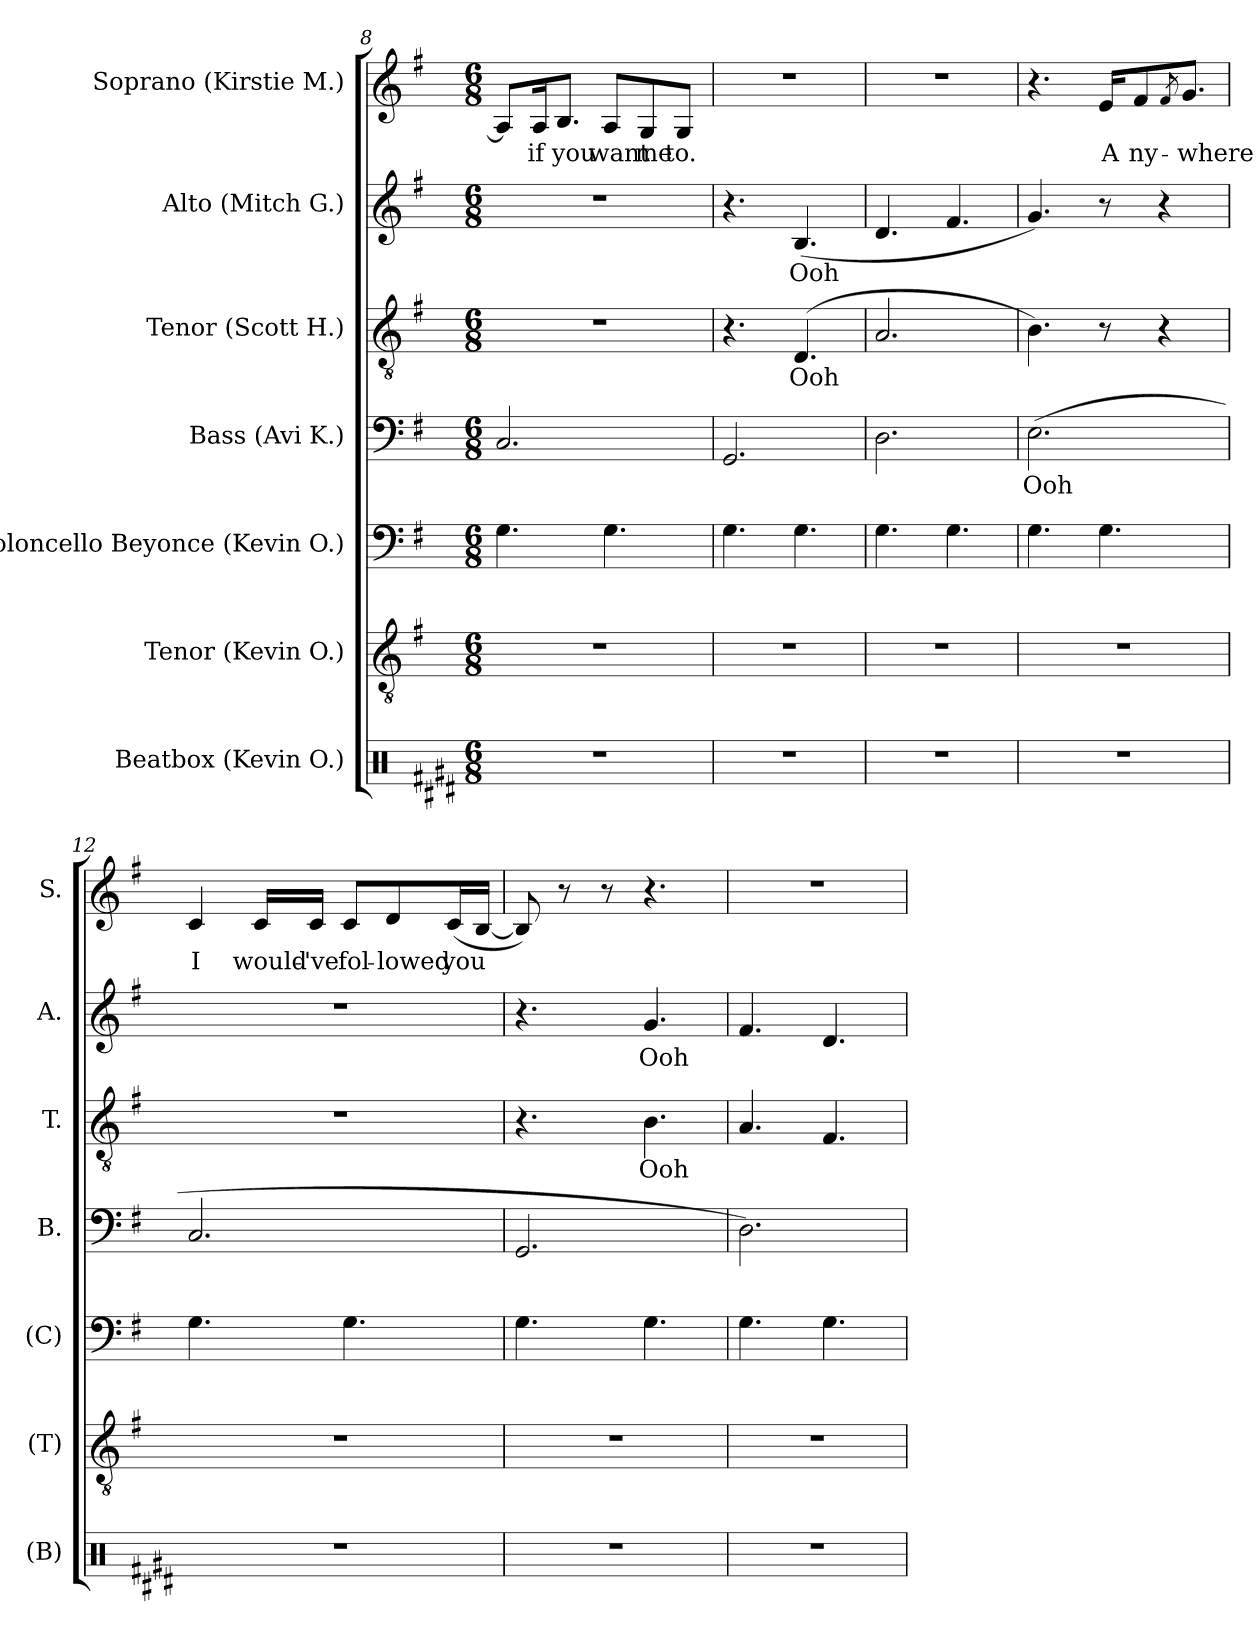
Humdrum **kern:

**kern	**kern	**kern	**kern	**text	**kern	**text	**kern	**text	**kern	**text
*part7	*part6	*part5	*part4	*part4	*part3	*part3	*part2	*part2	*part1	*part1
*staff7	*staff6	*staff5	*staff4	*staff4	*staff3	*staff3	*staff2	*staff2	*staff1	*staff1
*I"Beatbox (Kevin O.)	*I"Tenor (Kevin O.)	*I"Violoncello Beyonce (Kevin O.)	*I"Bass (Avi K.)	*	*I"Tenor (Scott H.)	*	*I"Alto (Mitch G.)	*	*I"Soprano (Kirstie M.)	*
*I'(B)	*I'(T)	*I'(C)	*I'B.	*	*I'T.	*	*I'A.	*	*I'S.	*
*clefX	*clefGv2	*clefF4	*clefF4	*	*clefGv2	*	*clefG2	*	*clefG2	*
*k[f#c#g#d#]	*k[f#]	*k[f#]	*k[f#]	*	*k[f#]	*	*k[f#]	*	*k[f#]	*
*M6/8	*M6/8	*M6/8	*M6/8	*	*M6/8	*	*M6/8	*	*M6/8	*
=8	=8	=8	=8	=8	=8	=8	=8	=8	=8	=8
2.r	2.r	4.G\	2.C/	.	2.r	.	2.r	.	8A/L]	.
.	.	.	.	.	.	.	.	.	16A/K	if
.	.	.	.	.	.	.	.	.	8.B/J	you
.	.	4.G\	.	.	.	.	.	.	8A/L	want
.	.	.	.	.	.	.	.	.	8G/	me
.	.	.	.	.	.	.	.	.	8G/J	to.
=9	=9	=9	=9	=9	=9	=9	=9	=9	=9	=9
2.r	2.r	4.G\	2.GG/	.	4.r	.	4.r	.	2.r	.
.	.	4.G\	.	.	(4.D/	Ooh	(4.B/	Ooh	.	.
=10	=10	=10	=10	=10	=10	=10	=10	=10	=10	=10
2.r	2.r	4.G\	2.D\	.	2.A/	.	4.d/	.	2.r	.
.	.	4.G\	.	.	.	.	4.f#/	.	.	.
!!LO:PB:g=z
=11	=11	=11	=11	=11	=11	=11	=11	=11	=11	=11
2.r	2.r	4.G\	(2.E\	Ooh	4.B\)	.	4.g/)	.	4.r	.
.	.	4.G\	.	.	8r	.	8r	.	16e/KL	A-
.	.	.	.	.	.	.	.	.	8f#/	-ny-
.	.	.	.	.	4r	.	4r	.	.	.
.	.	.	.	.	.	.	.	.	8qf#/	.
.	.	.	.	.	.	.	.	.	8.g/J	-where
=12	=12	=12	=12	=12	=12	=12	=12	=12	=12	=12
2.r	2.r	4.G\	2.C/	.	2.r	.	2.r	.	4c/	I
.	.	.	.	.	.	.	.	.	16c/LL	would-
.	.	.	.	.	.	.	.	.	16c/JJ	-'ve
.	.	4.G\	.	.	.	.	.	.	8c/L	fol-
.	.	.	.	.	.	.	.	.	8d/	-lowed
.	.	.	.	.	.	.	.	.	(16c/L	you
.	.	.	.	.	.	.	.	.	[16B/JJ	.
=13	=13	=13	=13	=13	=13	=13	=13	=13	=13	=13
2.r	2.r	4.G\	2.GG/	.	4.r	.	4.r	.	8B/])	.
.	.	.	.	.	.	.	.	.	8r	.
.	.	.	.	.	.	.	.	.	8r	.
.	.	4.G\	.	.	4.B\	Ooh	4.g/	Ooh	4.r	.
=14	=14	=14	=14	=14	=14	=14	=14	=14	=14	=14
2.r	2.r	4.G\	2.D\)	.	4.A/	.	4.f#/	.	2.r	.
.	.	4.G\	.	.	4.F#/	.	4.d/	.	.	.
=	=	=	=	=	=	=	=	=	=	=
*-	*-	*-	*-	*-	*-	*-	*-	*-	*-	*-
